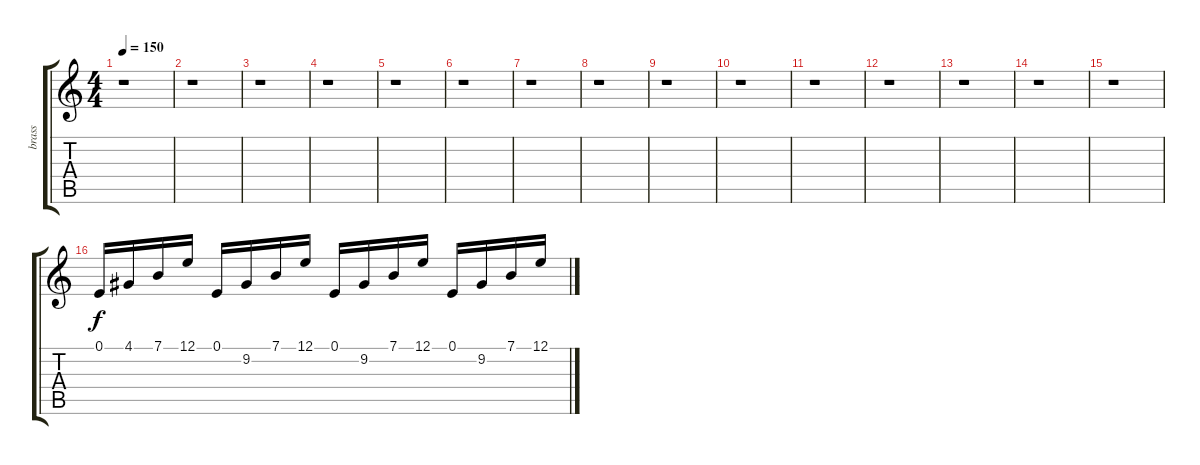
\track ("brass" "brass") {instrument synthbrass1}
\staff {score tabs}
\tuning (E4 B3 G3 D3 A2 E2) {hide}
\ts (4 4)
\tempo 150
\clef g2
\ks c
r.1{dy f} |
r.1 |
r.1 |
r.1 |
r.1 |
r.1 |
r.1 |
r.1 |
r.1 |
r.1 |
r.1 |
r.1 |
r.1 |
r.1 |
r.1 |
0.1.16 4.1.16 7.1.16 12.1.16 0.1.16 9.2.16 7.1.16 12.1.16 0.1.16 9.2.16 7.1.16 12.1.16 0.1.16 9.2.16 7.1.16 12.1.16
